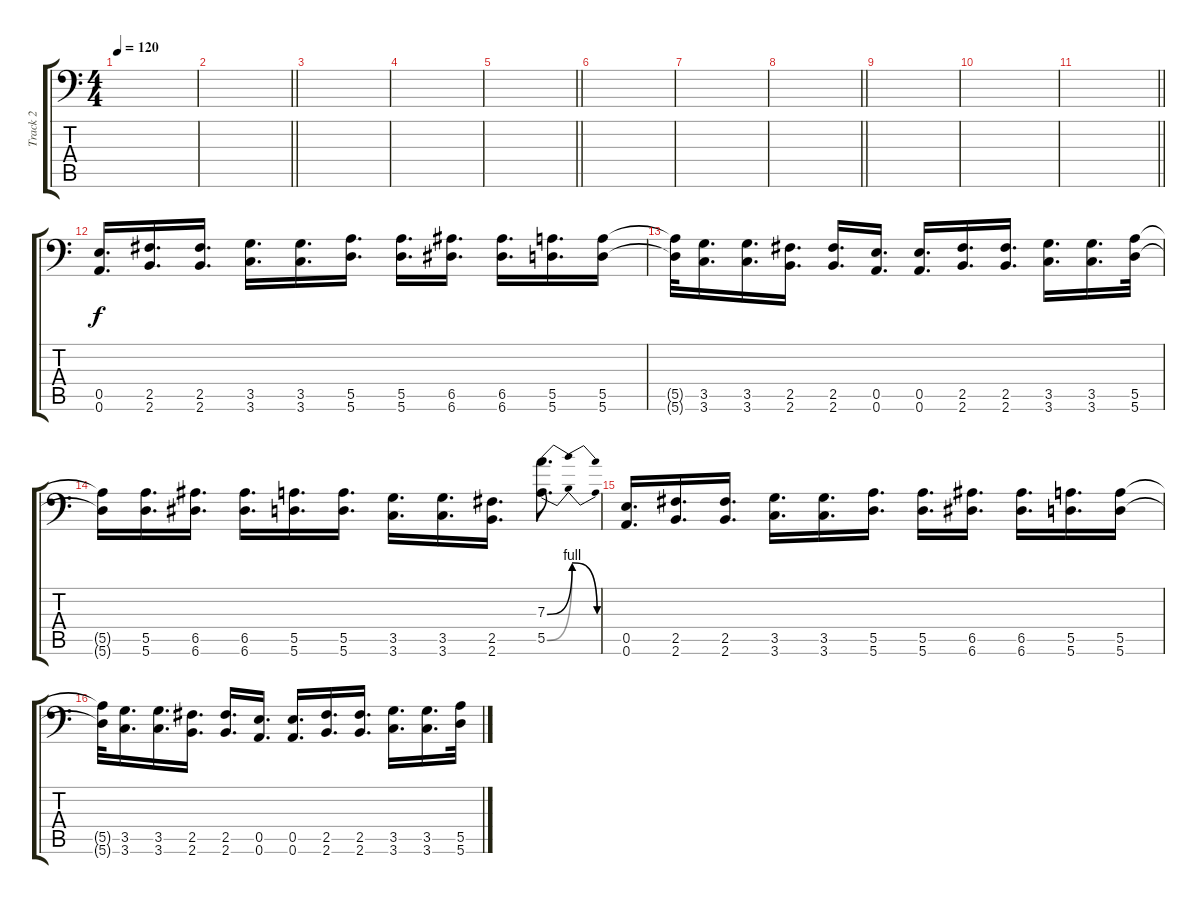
\track ("Track 2" "Track 2") {instrument distortionguitar}
\staff {score tabs}
\tuning (B3 Gb3 D3 A2 E2 A1) {hide}
\ts (4 4)
\tempo 120
\clef f4
\ks c
|
\barLineRight lightlight
|
|
|
\barLineRight lightlight
|
|
|
\barLineRight lightlight
|
|
|
\barLineRight lightlight
|
(0.5 0.6).16{d} (2.5 2.6).16{d} (2.5 2.6).16{d} (3.5 3.6).16{d} (3.5 3.6).16{d} (5.5 5.6).16{d} (5.5 5.6).16{d} (6.5 6.6).16{d} (6.5 6.6).16{d} (5.5 5.6).16{d} (5.5 5.6).16 |
(5.5{t} 5.6{t}).32 (3.5 3.6).16{d} (3.5 3.6).16{d} (2.5 2.6).16{d} (2.5 2.6).16{d} (0.5 0.6).16{d} (0.5 0.6).16{d} (2.5 2.6).16{d} (2.5 2.6).16{d} (3.5 3.6).16{d} (3.5 3.6).16{d} (5.5 5.6).32 |
(5.5{t} 5.6{t}).16 (5.5 5.6).16{d} (6.5 6.6).16{d} (6.5 6.6).16{d} (5.5 5.6).16{d} (5.5 5.6).16{d} (3.5 3.6).16{d} (3.5 3.6).16{d} (2.5 2.6).16{d} (7.3{be (bendrelease 0 0 15 4 45 4 60 0)} 5.5{be (bendrelease 0 0 19 4 40 4 60 0)}).8{d} |
(0.5 0.6).16{d} (2.5 2.6).16{d} (2.5 2.6).16{d} (3.5 3.6).16{d} (3.5 3.6).16{d} (5.5 5.6).16{d} (5.5 5.6).16{d} (6.5 6.6).16{d} (6.5 6.6).16{d} (5.5 5.6).16{d} (5.5 5.6).16 |
(5.5{t} 5.6{t}).32 (3.5 3.6).16{d} (3.5 3.6).16{d} (2.5 2.6).16{d} (2.5 2.6).16{d} (0.5 0.6).16{d} (0.5 0.6).16{d} (2.5 2.6).16{d} (2.5 2.6).16{d} (3.5 3.6).16{d} (3.5 3.6).16{d} (5.5 5.6).32
